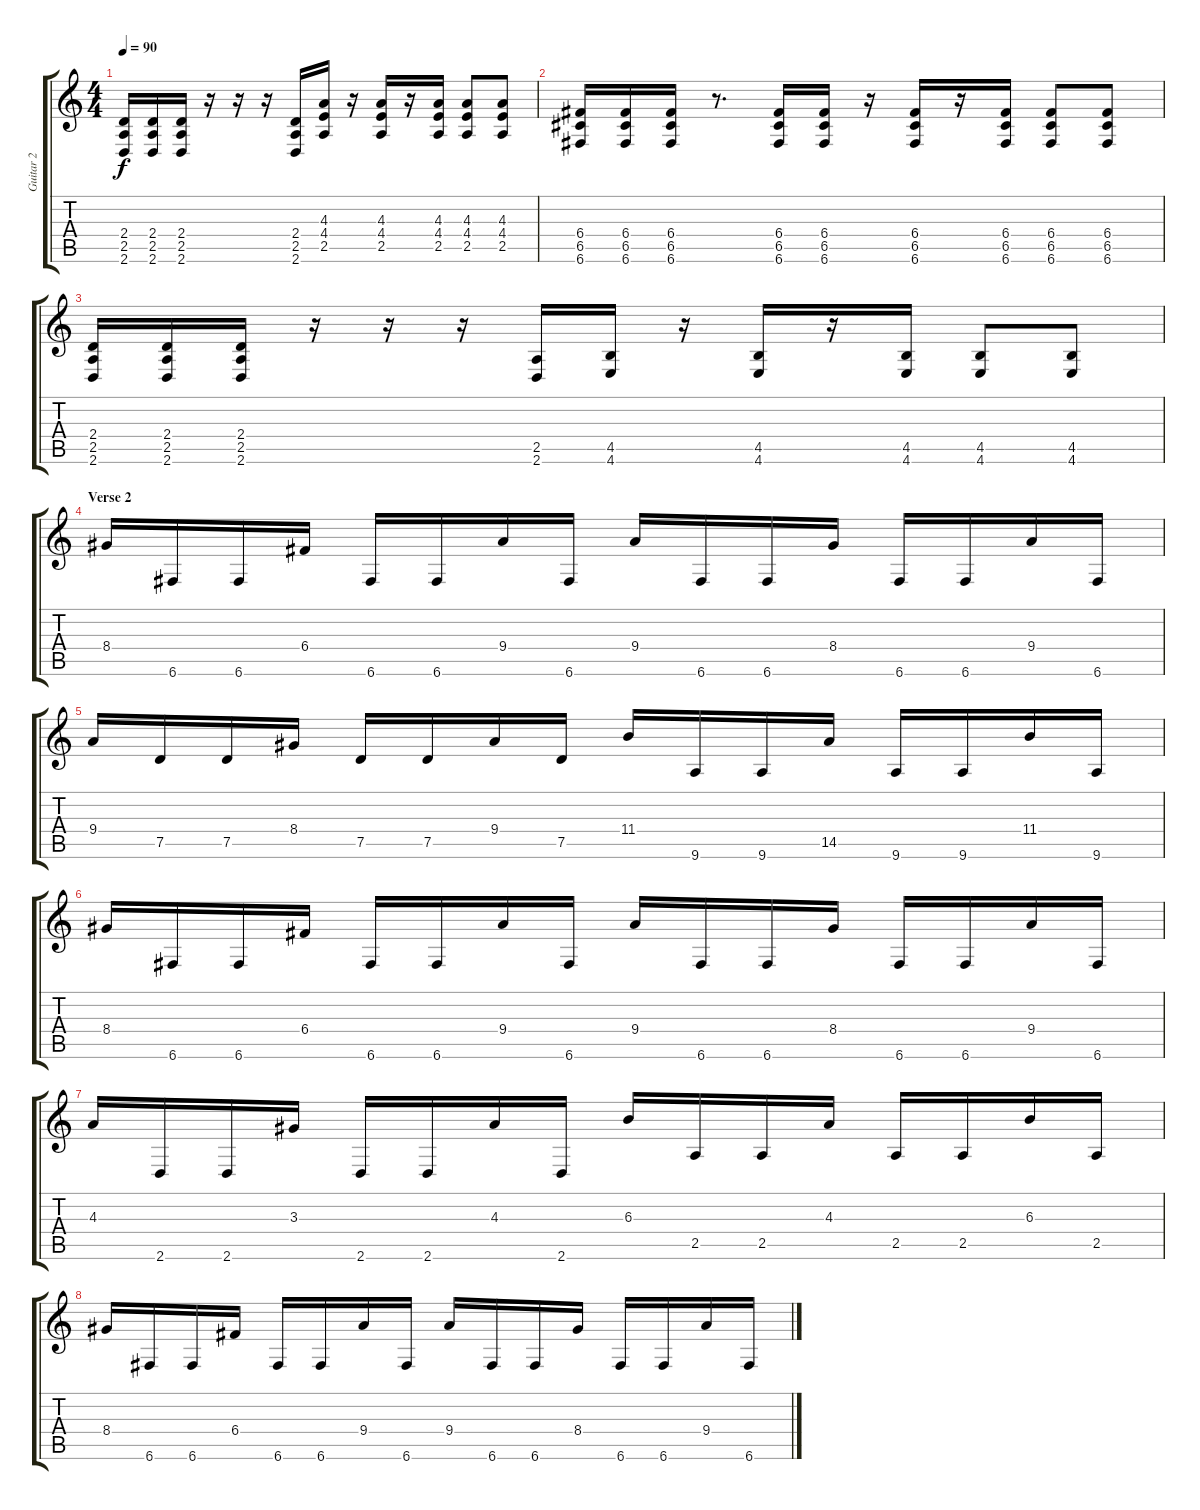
\track ("Guitar 2" "Guitar 2") {instrument distortionguitar}
\staff {score tabs}
\tuning (D4 A3 F3 C3 G2 C2) {hide}
\ts (4 4)
\tempo 90
\clef g2
\ks c
(2.4 2.5 2.6).16{dy f} (2.4 2.5 2.6).16 (2.4 2.5 2.6).16 r.16 r.16 r.16 (2.4 2.5 2.6).16 (4.3 4.4 2.5).16 r.16 (4.3 4.4 2.5).16 r.16 (4.3 4.4 2.5).16 (4.3 4.4 2.5).8 (4.3 4.4 2.5).8 |
(6.4 6.5 6.6).16 (6.4 6.5 6.6).16 (6.4 6.5 6.6).16 r.8{d} (6.4 6.5 6.6).16 (6.4 6.5 6.6).16 r.16 (6.4 6.5 6.6).16 r.16 (6.4 6.5 6.6).16 (6.4 6.5 6.6).8 (6.4 6.5 6.6).8 |
(2.4 2.5 2.6).16 (2.4 2.5 2.6).16 (2.4 2.5 2.6).16 r.16 r.16 r.16 (2.5 2.6).16 (4.5 4.6).16 r.16 (4.5 4.6).16 r.16 (4.5 4.6).16 (4.5 4.6).8 (4.5 4.6).8 |
\section ("" "Verse 2")
8.4.16 6.6.16 6.6.16 6.4.16 6.6.16 6.6.16 9.4.16 6.6.16 9.4.16 6.6.16 6.6.16 8.4.16 6.6.16 6.6.16 9.4.16 6.6.16 |
9.4.16 7.5.16 7.5.16 8.4.16 7.5.16 7.5.16 9.4.16 7.5.16 11.4.16 9.6.16 9.6.16 14.5.16 9.6.16 9.6.16 11.4.16 9.6.16 |
8.4.16 6.6.16 6.6.16 6.4.16 6.6.16 6.6.16 9.4.16 6.6.16 9.4.16 6.6.16 6.6.16 8.4.16 6.6.16 6.6.16 9.4.16 6.6.16 |
4.3.16 2.6.16 2.6.16 3.3.16 2.6.16 2.6.16 4.3.16 2.6.16 6.3.16 2.5.16 2.5.16 4.3.16 2.5.16 2.5.16 6.3.16 2.5.16 |
8.4.16 6.6.16 6.6.16 6.4.16 6.6.16 6.6.16 9.4.16 6.6.16 9.4.16 6.6.16 6.6.16 8.4.16 6.6.16 6.6.16 9.4.16 6.6.16
